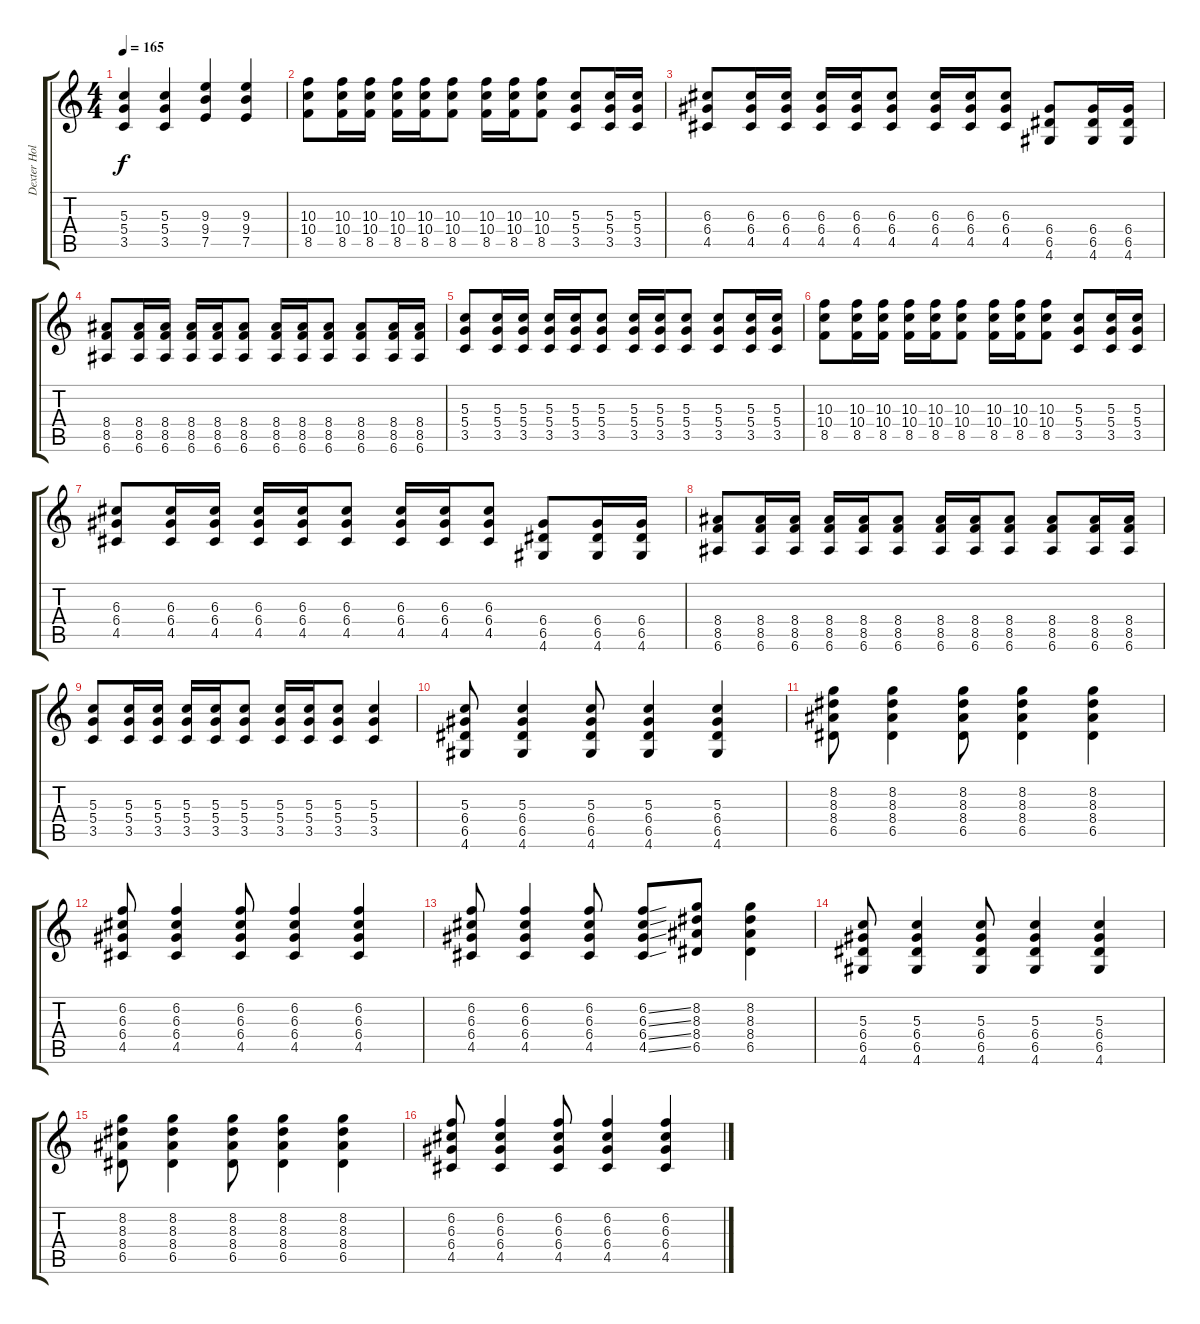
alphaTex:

\track ("Dexter Holland" "Dexter Hol") {instrument distortionguitar}
\staff {score tabs}
\tuning (E4 B3 G3 D3 A2 E2) {hide}
\ts (4 4)
\tempo 165
\clef g2
\ks c
(5.3 5.4 3.5).4{dy f} (5.3 5.4 3.5).4 (9.3 9.4 7.5).4 (9.3 9.4 7.5).4 |
(10.3 10.4 8.5).8 (10.3 10.4 8.5).16 (10.3 10.4 8.5).16 (10.3 10.4 8.5).16 (10.3 10.4 8.5).16 (10.3 10.4 8.5).8 (10.3 10.4 8.5).16 (10.3 10.4 8.5).16 (10.3 10.4 8.5).8 (5.3 5.4 3.5).8 (5.3 5.4 3.5).16 (5.3 5.4 3.5).16 |
(6.3 6.4 4.5).8 (6.3 6.4 4.5).16 (6.3 6.4 4.5).16 (6.3 6.4 4.5).16 (6.3 6.4 4.5).16 (6.3 6.4 4.5).8 (6.3 6.4 4.5).16 (6.3 6.4 4.5).16 (6.3 6.4 4.5).8 (6.4 6.5 4.6).8 (6.4 6.5 4.6).16 (6.4 6.5 4.6).16 |
(8.4 8.5 6.6).8 (8.4 8.5 6.6).16 (8.4 8.5 6.6).16 (8.4 8.5 6.6).16 (8.4 8.5 6.6).16 (8.4 8.5 6.6).8 (8.4 8.5 6.6).16 (8.4 8.5 6.6).16 (8.4 8.5 6.6).8 (8.4 8.5 6.6).8 (8.4 8.5 6.6).16 (8.4 8.5 6.6).16 |
(5.3 5.4 3.5).8 (5.3 5.4 3.5).16 (5.3 5.4 3.5).16 (5.3 5.4 3.5).16 (5.3 5.4 3.5).16 (5.3 5.4 3.5).8 (5.3 5.4 3.5).16 (5.3 5.4 3.5).16 (5.3 5.4 3.5).8 (5.3 5.4 3.5).8 (5.3 5.4 3.5).16 (5.3 5.4 3.5).16 |
(10.3 10.4 8.5).8 (10.3 10.4 8.5).16 (10.3 10.4 8.5).16 (10.3 10.4 8.5).16 (10.3 10.4 8.5).16 (10.3 10.4 8.5).8 (10.3 10.4 8.5).16 (10.3 10.4 8.5).16 (10.3 10.4 8.5).8 (5.3 5.4 3.5).8 (5.3 5.4 3.5).16 (5.3 5.4 3.5).16 |
(6.3 6.4 4.5).8 (6.3 6.4 4.5).16 (6.3 6.4 4.5).16 (6.3 6.4 4.5).16 (6.3 6.4 4.5).16 (6.3 6.4 4.5).8 (6.3 6.4 4.5).16 (6.3 6.4 4.5).16 (6.3 6.4 4.5).8 (6.4 6.5 4.6).8 (6.4 6.5 4.6).16 (6.4 6.5 4.6).16 |
(8.4 8.5 6.6).8 (8.4 8.5 6.6).16 (8.4 8.5 6.6).16 (8.4 8.5 6.6).16 (8.4 8.5 6.6).16 (8.4 8.5 6.6).8 (8.4 8.5 6.6).16 (8.4 8.5 6.6).16 (8.4 8.5 6.6).8 (8.4 8.5 6.6).8 (8.4 8.5 6.6).16 (8.4 8.5 6.6).16 |
(5.3 5.4 3.5).8 (5.3 5.4 3.5).16 (5.3 5.4 3.5).16 (5.3 5.4 3.5).16 (5.3 5.4 3.5).16 (5.3 5.4 3.5).8 (5.3 5.4 3.5).16 (5.3 5.4 3.5).16 (5.3 5.4 3.5).8 (5.3 5.4 3.5).4 |
(5.3 6.4 6.5 4.6).8 (5.3 6.4 6.5 4.6).4 (5.3 6.4 6.5 4.6).8 (5.3 6.4 6.5 4.6).4 (5.3 6.4 6.5 4.6).4 |
(8.2 8.3 8.4 6.5).8 (8.2 8.3 8.4 6.5).4 (8.2 8.3 8.4 6.5).8 (8.2 8.3 8.4 6.5).4 (8.2 8.3 8.4 6.5).4 |
(6.2 6.3 6.4 4.5).8 (6.2 6.3 6.4 4.5).4 (6.2 6.3 6.4 4.5).8 (6.2 6.3 6.4 4.5).4 (6.2 6.3 6.4 4.5).4 |
(6.2 6.3 6.4 4.5).8 (6.2 6.3 6.4 4.5).4 (6.2 6.3 6.4 4.5).8 (6.2{ss} 6.3{ss} 6.4{ss} 4.5{ss}).8 (8.2 8.3 8.4 6.5).8 (8.2 8.3 8.4 6.5).4 |
(5.3 6.4 6.5 4.6).8 (5.3 6.4 6.5 4.6).4 (5.3 6.4 6.5 4.6).8 (5.3 6.4 6.5 4.6).4 (5.3 6.4 6.5 4.6).4 |
(8.2 8.3 8.4 6.5).8 (8.2 8.3 8.4 6.5).4 (8.2 8.3 8.4 6.5).8 (8.2 8.3 8.4 6.5).4 (8.2 8.3 8.4 6.5).4 |
(6.2 6.3 6.4 4.5).8 (6.2 6.3 6.4 4.5).4 (6.2 6.3 6.4 4.5).8 (6.2 6.3 6.4 4.5).4 (6.2 6.3 6.4 4.5).4
